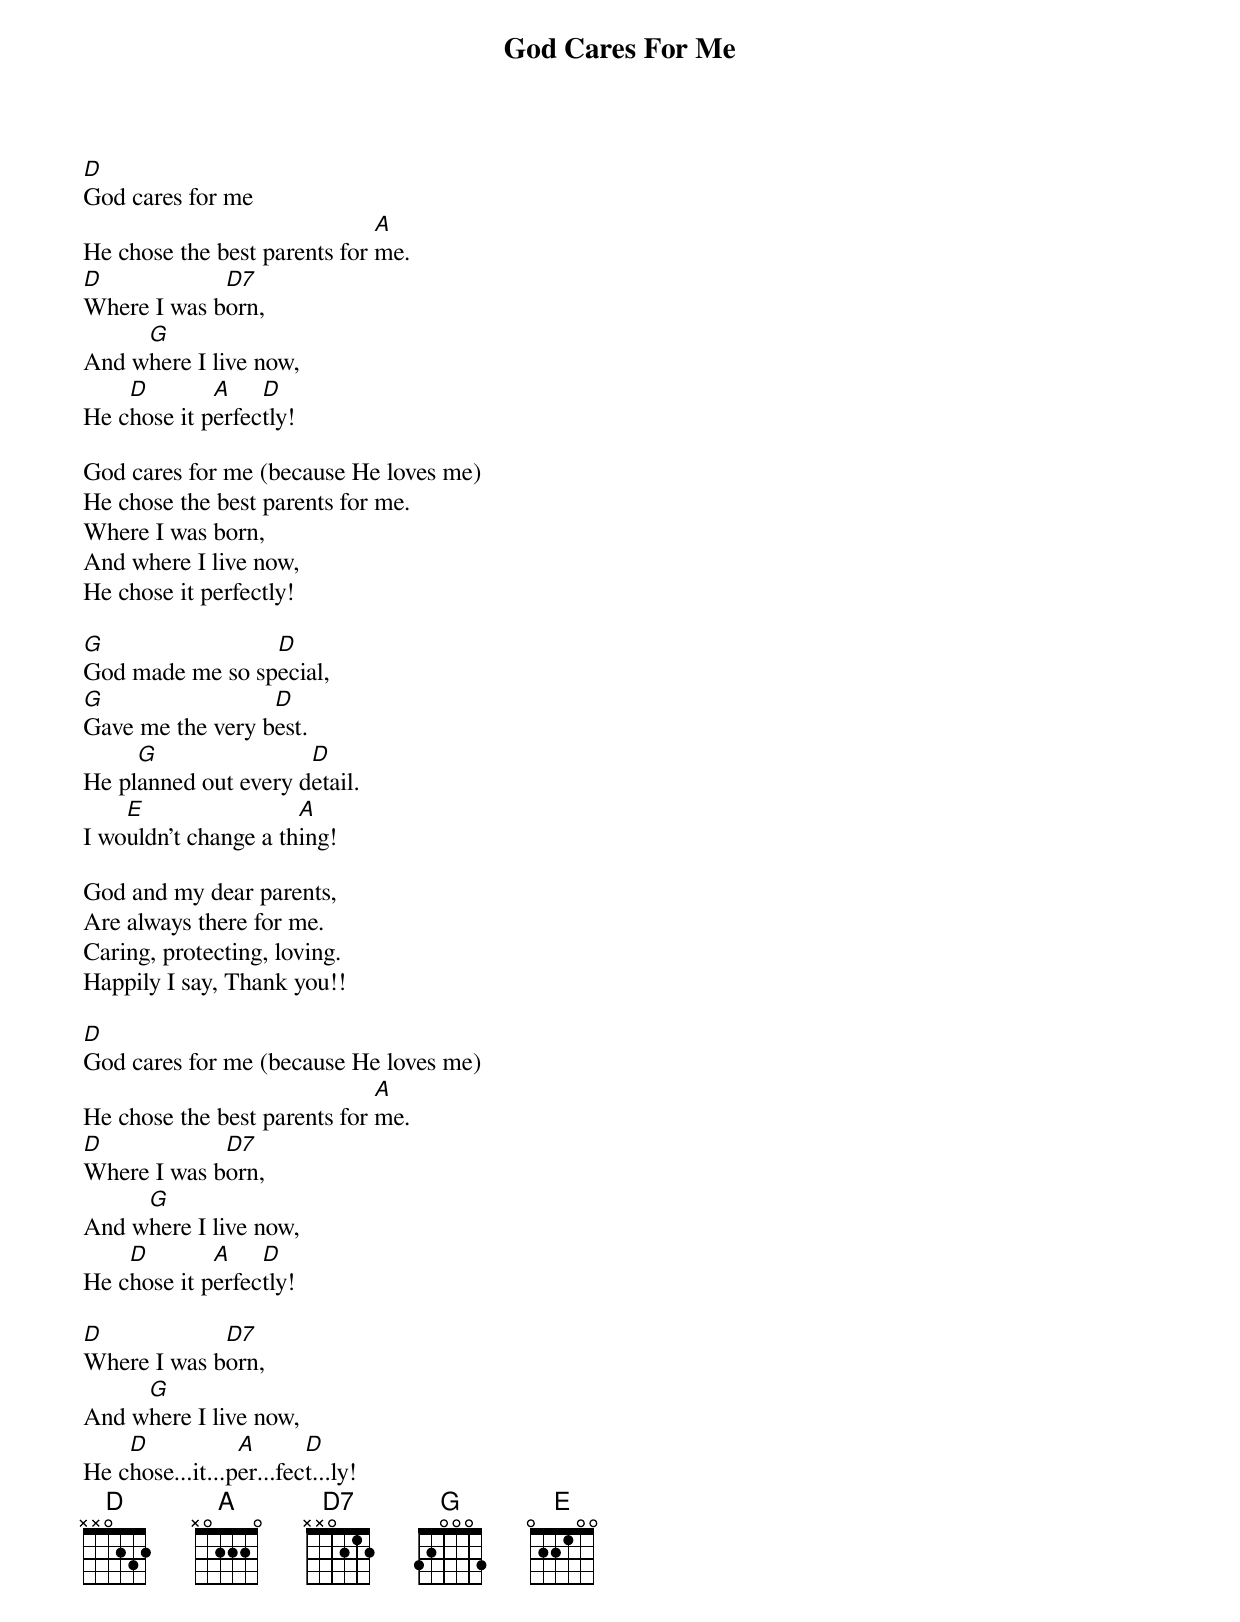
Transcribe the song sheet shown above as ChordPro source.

{title: God Cares For Me}


[D]God cares for me
He chose the best parents for [A]me.
[D]Where I was b[D7]orn,
And w[G]here I live now,
He c[D]hose it p[A]erfec[D]tly!

God cares for me (because He loves me)
He chose the best parents for me.
Where I was born,
And where I live now,
He chose it perfectly!

[G]God made me so sp[D]ecial,
[G]Gave me the very b[D]est.
He pl[G]anned out every d[D]etail.
I wo[E]uldn't change a th[A]ing!

God and my dear parents,
Are always there for me.
Caring, protecting, loving.
Happily I say, Thank you!!

[D]God cares for me (because He loves me)
He chose the best parents for [A]me.
[D]Where I was b[D7]orn,
And w[G]here I live now,
He c[D]hose it p[A]erfec[D]tly!

[D]Where I was b[D7]orn,
And w[G]here I live now,
He c[D]hose...it...p[A]er...fec[D]t...ly!
